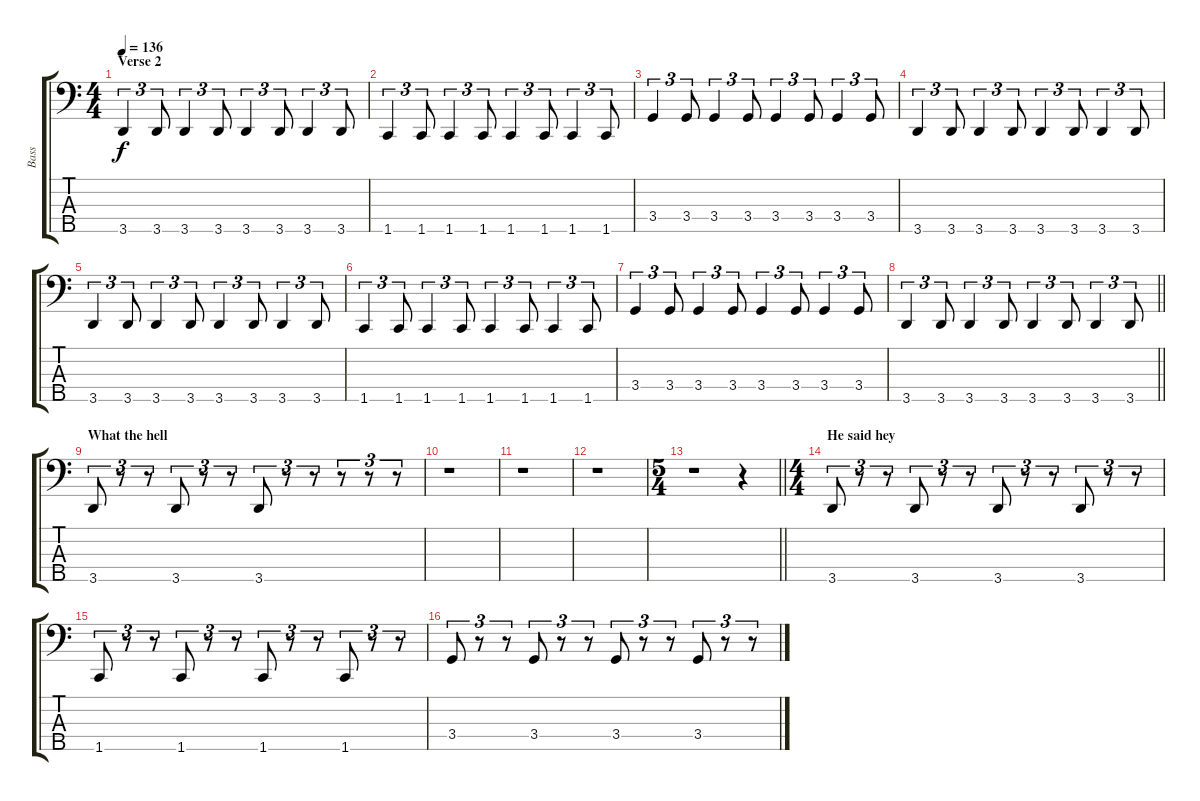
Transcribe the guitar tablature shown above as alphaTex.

\track ("Bass" "Bass") {instrument electricbassfinger}
\staff {score tabs}
\tuning (G2 D2 A1 E1 B0) {hide}
\ts (4 4)
\section ("" "Verse 2")
\tempo 136
\clef f4
\ks c
3.5.4{tu (3 2) dy f} 3.5.8{tu (3 2)} 3.5.4{tu (3 2)} 3.5.8{tu (3 2)} 3.5.4{tu (3 2)} 3.5.8{tu (3 2)} 3.5.4{tu (3 2)} 3.5.8{tu (3 2)} |
1.5.4{tu (3 2)} 1.5.8{tu (3 2)} 1.5.4{tu (3 2)} 1.5.8{tu (3 2)} 1.5.4{tu (3 2)} 1.5.8{tu (3 2)} 1.5.4{tu (3 2)} 1.5.8{tu (3 2)} |
3.4.4{tu (3 2)} 3.4.8{tu (3 2)} 3.4.4{tu (3 2)} 3.4.8{tu (3 2)} 3.4.4{tu (3 2)} 3.4.8{tu (3 2)} 3.4.4{tu (3 2)} 3.4.8{tu (3 2)} |
3.5.4{tu (3 2)} 3.5.8{tu (3 2)} 3.5.4{tu (3 2)} 3.5.8{tu (3 2)} 3.5.4{tu (3 2)} 3.5.8{tu (3 2)} 3.5.4{tu (3 2)} 3.5.8{tu (3 2)} |
3.5.4{tu (3 2)} 3.5.8{tu (3 2)} 3.5.4{tu (3 2)} 3.5.8{tu (3 2)} 3.5.4{tu (3 2)} 3.5.8{tu (3 2)} 3.5.4{tu (3 2)} 3.5.8{tu (3 2)} |
1.5.4{tu (3 2)} 1.5.8{tu (3 2)} 1.5.4{tu (3 2)} 1.5.8{tu (3 2)} 1.5.4{tu (3 2)} 1.5.8{tu (3 2)} 1.5.4{tu (3 2)} 1.5.8{tu (3 2)} |
3.4.4{tu (3 2)} 3.4.8{tu (3 2)} 3.4.4{tu (3 2)} 3.4.8{tu (3 2)} 3.4.4{tu (3 2)} 3.4.8{tu (3 2)} 3.4.4{tu (3 2)} 3.4.8{tu (3 2)} |
\barLineRight lightlight
3.5.4{tu (3 2)} 3.5.8{tu (3 2)} 3.5.4{tu (3 2)} 3.5.8{tu (3 2)} 3.5.4{tu (3 2)} 3.5.8{tu (3 2)} 3.5.4{tu (3 2)} 3.5.8{tu (3 2)} |
\section ("" "What the hell")
3.5.8{tu (3 2)} r.8{tu (3 2)} r.8{tu (3 2)} 3.5.8{tu (3 2)} r.8{tu (3 2)} r.8{tu (3 2)} 3.5.8{tu (3 2)} r.8{tu (3 2)} r.8{tu (3 2)} r.8{tu (3 2)} r.8{tu (3 2)} r.8{tu (3 2)} |
r.1 |
r.1 |
r.1 |
\ts (5 4)
\barLineRight lightlight
r.1 r.4 |
\ts (4 4)
\section ("" "He said hey")
3.5.8{tu (3 2)} r.8{tu (3 2)} r.8{tu (3 2)} 3.5.8{tu (3 2)} r.8{tu (3 2)} r.8{tu (3 2)} 3.5.8{tu (3 2)} r.8{tu (3 2)} r.8{tu (3 2)} 3.5.8{tu (3 2)} r.8{tu (3 2)} r.8{tu (3 2)} |
1.5.8{tu (3 2)} r.8{tu (3 2)} r.8{tu (3 2)} 1.5.8{tu (3 2)} r.8{tu (3 2)} r.8{tu (3 2)} 1.5.8{tu (3 2)} r.8{tu (3 2)} r.8{tu (3 2)} 1.5.8{tu (3 2)} r.8{tu (3 2)} r.8{tu (3 2)} |
3.4.8{tu (3 2)} r.8{tu (3 2)} r.8{tu (3 2)} 3.4.8{tu (3 2)} r.8{tu (3 2)} r.8{tu (3 2)} 3.4.8{tu (3 2)} r.8{tu (3 2)} r.8{tu (3 2)} 3.4.8{tu (3 2)} r.8{tu (3 2)} r.8{tu (3 2)}
